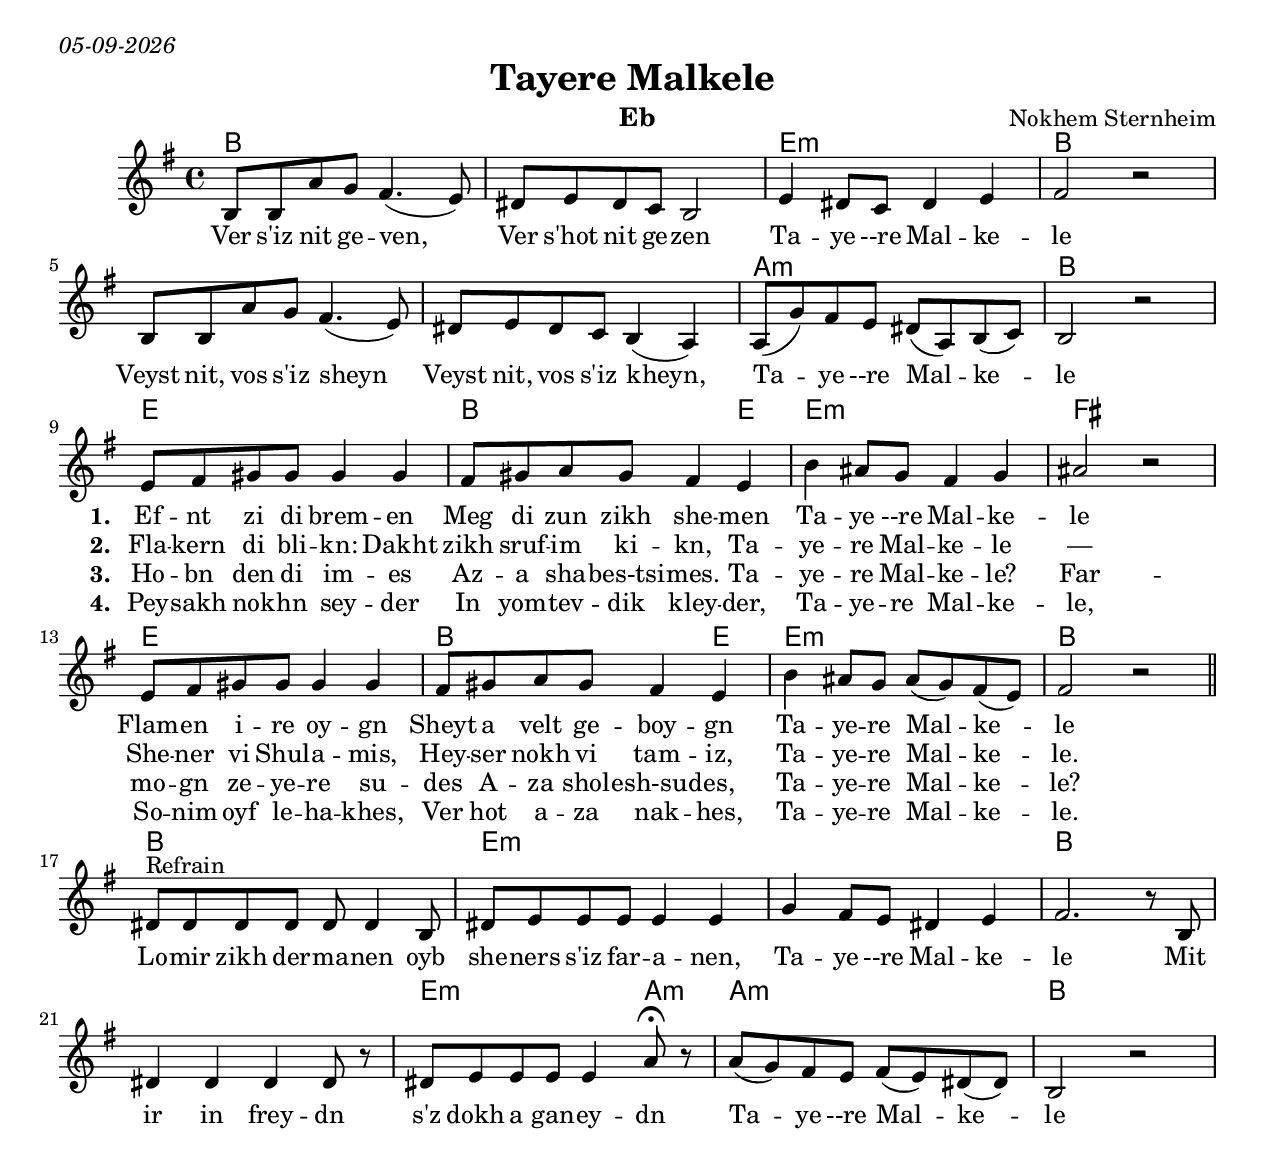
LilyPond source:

\version "2.18.0"
\include "english.ly"
\pointAndClickOff
\paper{
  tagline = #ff
  print-all-headers = ##t
  #(set-paper-size "letter")
}
date = #(strftime "%d-%m-%Y" (localtime (current-time)))

\markup{ \italic{ \date }  }

%\markup{ Got something to say? }

global = {
  \clef treble
  \key c \major
  \time 4/4
  \set Score.markFormatter = #format-mark-box-alphabet
}

%#################################### Melody ########################
%melody =  \transpose c d \relative c {  %transpose for clarinet
melody = \relative c {
  \global
  e8 e d' c b4.(a8)
  gs8 a gs f e2
  a4 gs8 f gs4 a
  b2 r

  e,8 e d' c b4.(a8)
  gs8 a gs f e4(d)
  d8(c') b a gs (d) e(f)
  e2 r

  a8 b cs cs cs 4 cs
  b8 cs d cs b4 a
  e'4 ds8 c b4 c
  ds2 r

  a8 b cs cs cs 4 cs
  b8 cs d cs b4 a
  e'4 ds8 c ds(c) b(a)
  b2 r

  \bar"||"

  gs8^Refrain gs gs gs gs gs 4 e8
  gs8 a a a a4 a
  c4 b8 a gs4 a
  b2. r8 e,

  gs4 gs gs gs 8 r
  gs8 a a a a4 d8 \fermata r
  d8(c) b a b(a) gs(gs)
  e2 r
}
%################################# Lyrics #####################
\addlyrics{
  Ver s'iz nit ge -- ven,
  Ver s'hot nit ge -- zen
  Ta -- ye --re Mal -- ke -- le
  Veyst nit, vos s'iz sheyn
  Veyst nit, vos s'iz kheyn,
  Ta -- ye --re Mal -- ke -- le
  \set stanza = #"1. "
  Ef -- nt zi di brem -- en
  Meg di zun zikh she -- men
  Ta -- ye --re Mal -- ke -- le
  Flam -- en i -- re oy -- gn
  Sheyt a velt ge -- boy -- gn
  Ta -- ye -- re Mal -- ke -- le
  %refrain
  Lo -- mir zikh der -- ma -- nen oyb
  she -- ners s'iz far -- a -- nen,
  Ta -- ye --re Mal -- ke -- le
  Mit ir in frey -- dn s'z dokh a gan -- ey  -- dn
  Ta -- ye --re Mal -- ke -- le
}

\addlyrics {

  \repeat unfold 32{\skip 2}
  \set stanza = #"2. "
  Fla -- kern di bli -- kn:
  Dakht zikh sruf -- im ki -- kn,
  Ta -- ye -- re Mal -- ke -- le —
  She -- ner vi Shul -- a -- mis,
  Hey -- ser nokh vi tam -- iz,
  Ta -- ye -- re Mal -- ke -- le.
}

\addlyrics {


  \repeat unfold 32{\skip 2}
  \set stanza = #"3. "
  Ho -- bn den di im -- es
  Az -- a sha -- bes-tsi -- mes.
  Ta -- ye -- re Mal -- ke -- le?
  Far -- mo -- gn ze -- ye -- re su -- des
  A -- za shol -- esh-sud -- es,
  Ta -- ye -- re Mal -- ke -- le?
}
\addlyrics {

  \repeat unfold 32{\skip 2}
  \set stanza = #"4. "
  Pey -- sakh nok -- hn sey -- der
  In yom -- tev -- dik kley -- der,
  Ta -- ye -- re Mal -- ke -- le,
  So -- nim oyf le -- ha -- khes,
  Ver hot a -- za nak -- hes,
  Ta -- ye -- re Mal -- ke -- le.


}

%################################# Chords #######################
harmonies = \chordmode {
  e1*2
  a1:m
  e1*3
  d1:m
  e1 %8
  a1
  e4*3 a4
  a1:m
  b1
  a1
  e4*3 a4
  a1:m
  e1
  e1
  a1*2:m
  e1*2
  a4*3:m d4:m
  d1:m
  e1

}

\score {\transpose c a
  <<
    \new ChordNames {
      \set chordChanges = ##f
      \transpose e d\harmonies
    }
    \transpose e d\new Staff   \melody
  >>
  \header{
    title= "Tayere Malkele "
    subtitle=""
    composer= "Nokhem Sternheim"
    instrument = "Eb"
    arranger= ""
  }
  \layout{indent = 1.0\cm}
  \midi {
    \tempo 4 = 120

    % \midi { }
  }
}
%{
% more verses:
\markup{}
\markup {
  \fill-line {
    \hspace #0.1 % distance from left margin
    \column {
      \line { "1."
	\column {
	  ""
	}
      }
      \hspace #0.2 % vertical distance between verses
      \line { "2."
	\column {
	 ""
	}
      }
    }
    \hspace #0.1  % horiz. distance between columns
    \column {
      \line { "3."
	\column {
	  ""
	}
      }
      \hspace #0.2 % distance between verses
      \line { "4."
	\column {
	 ""
	}
      }
    }
    \hspace #0.1 % distance to right margin
  }
}

%}
